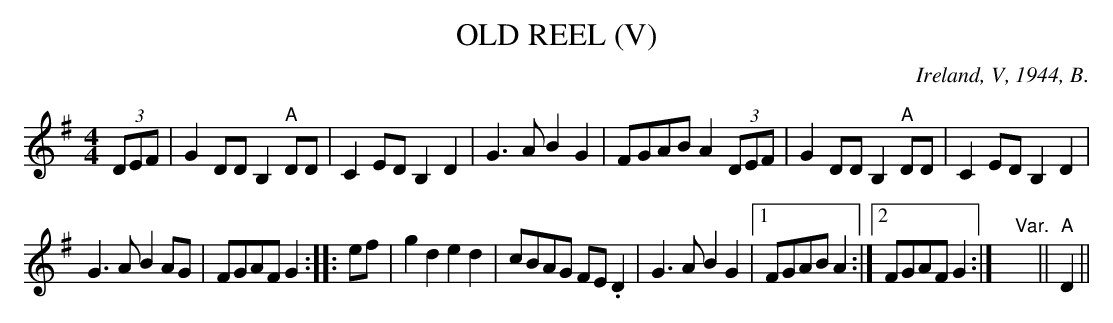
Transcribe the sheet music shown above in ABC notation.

X:1
T: OLD REEL (V)
O: Ireland, V, 1944, B.
M: 4/4
L: 1/8
K: G
(3DEF |\
G2DD B,2"^A"DD | C2ED B,2D2 | G3A B2G2 | FGAB A2 (3DEF | G2DD B,2"^A"DD | C2ED B,2D2 |
G3A B2AG | FGAF G2 :: ef | g2d2 e2d2 | cBAG FE.D2 | G3A B2G2 |[1 FGAB A2 :|\
[2 FGAF G2 :|  y"Var."y || "A"D2 ||
